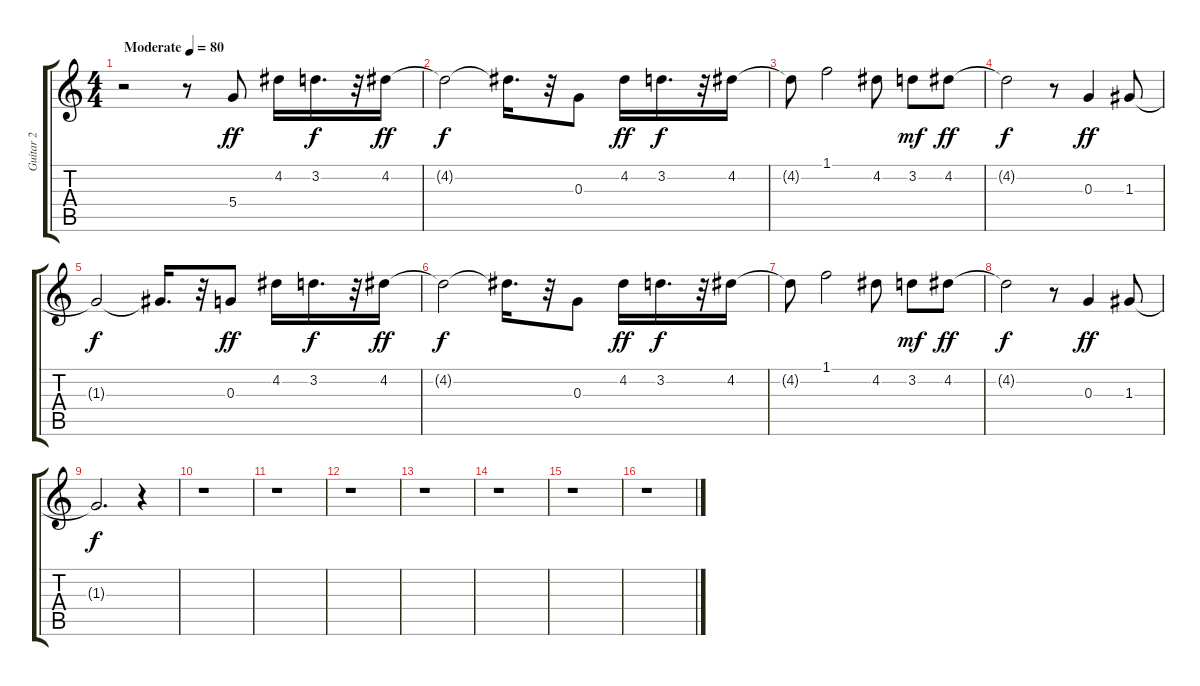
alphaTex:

\track ("Guitar 2" "Guitar 2") {instrument acousticguitarsteel}
\staff {score tabs}
\tuning (E4 B3 G3 D3 A2 E2) {hide}
\ts (4 4)
\tempo (80 "Moderate")
\clef g2
\ks c
r.2{dy ff instrument acousticguitarsteel} r.8 5.4.8 4.2.16 3.2.16{d dy f} r.32 4.2.16{dy ff} |
4.2{t}.2{dy f} 4.2{t}.16{d} r.32 0.3.8 4.2.16{dy ff} 3.2.16{d dy f} r.32 4.2.16 |
4.2{t}.8 1.1.2 4.2.8 3.2.8{dy mf} 4.2.8{dy ff} |
4.2{t}.2{dy f} r.8 0.3.4{dy ff} 1.3.8 |
1.3{t}.2{dy f} 1.3{t}.16{d} r.32 0.3.8{dy ff} 4.2.16 3.2.16{d dy f} r.32 4.2.16{dy ff} |
4.2{t}.2{dy f} 4.2{t}.16{d} r.32 0.3.8 4.2.16{dy ff} 3.2.16{d dy f} r.32 4.2.16 |
4.2{t}.8 1.1.2 4.2.8 3.2.8{dy mf} 4.2.8{dy ff} |
4.2{t}.2{dy f} r.8 0.3.4{dy ff} 1.3.8 |
1.3{t}.2{d dy f} r.4 |
r.1 |
r.1 |
r.1 |
r.1 |
r.1 |
r.1 |
r.1
